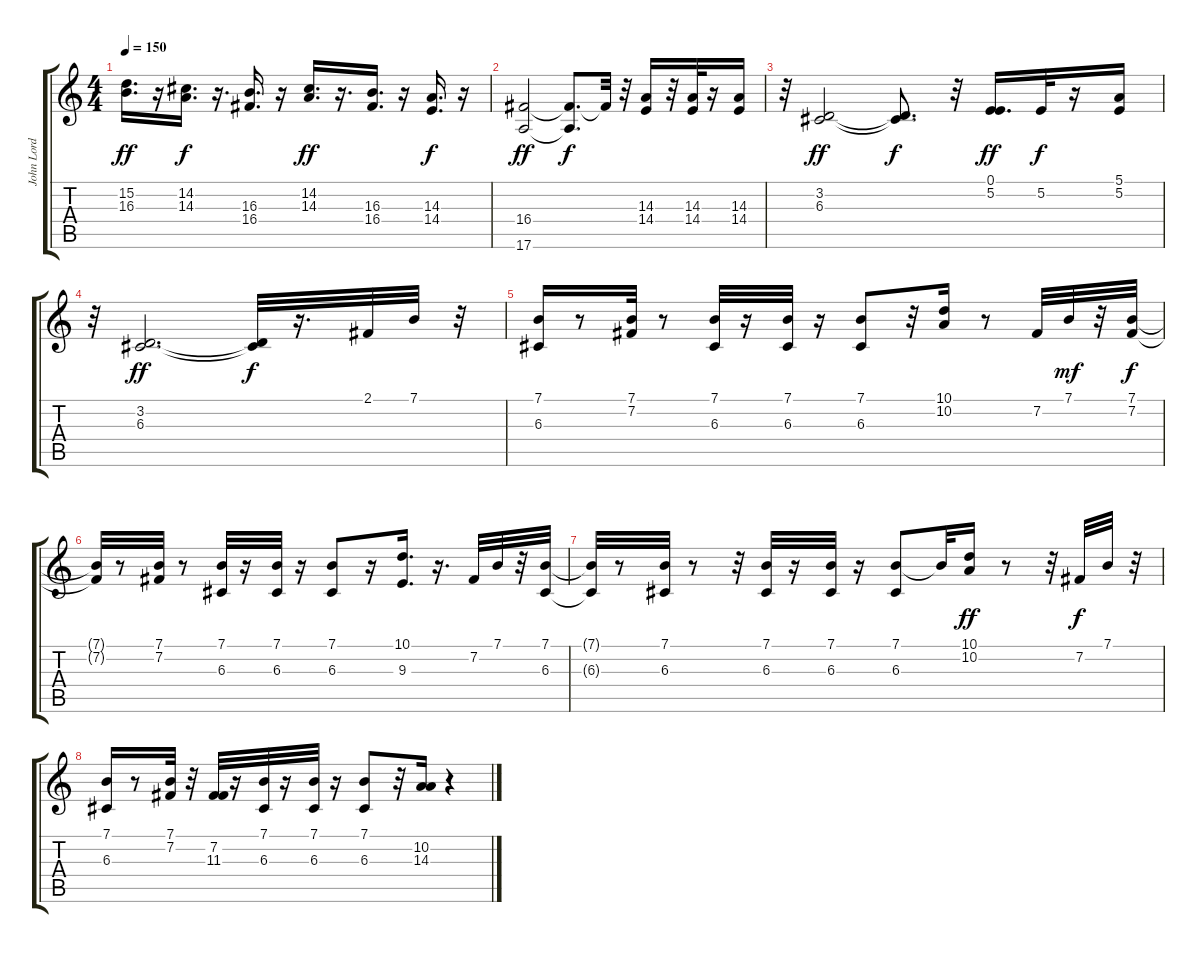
\track ("John Lord" "John Lord") {instrument rockorgan}
\staff {score tabs}
\tuning (E4 B3 G3 D3 A2 E2) {hide}
\ts (4 4)
\tempo 150
\clef g2
\ks c
(15.2 16.3).16{d dy ff} r.16 (14.2 14.3).16{d dy f} r.16{d} (16.3 16.4).16{d} r.16 (14.2 14.3).16{d dy ff} r.16{d} (16.3 16.4).16{d} r.16 (14.3 14.4).16{d dy f} r.16 |
(16.4 17.6).2{dy ff} (16.4{t} 17.6{t}).8{d dy f} 16.4{t}.32 r.32 (14.3 14.4).16 r.32 (14.3 14.4).32 r.16 (14.3 14.4).16 |
r.32 (3.2 6.3).2{dy ff} (3.2{t} 6.3{t}).8{d dy f} r.32 (0.1 5.2).16{d dy ff} 5.2.32{dy f} r.16 (5.1 5.2).16 |
r.32 (3.2 6.3).2{d dy ff} (3.2{t} 6.3{t}).32{dy f} r.16{d} 2.1.32 7.1.32 r.32 |
(7.1 6.3).16 r.8 (7.1 7.2).32 r.8 (7.1 6.3).32 r.16 (7.1 6.3).32 r.16 (7.1 6.3).8 r.32 (10.1 10.2).16 r.8 7.2.32{volume 0} 7.1.32{dy mf} r.32 (7.1 7.2).32{dy f} |
(7.1{t} 7.2{t}).32 r.8 (7.1 7.2).32 r.8 (7.1 6.3).32 r.16 (7.1 6.3).32 r.16 (7.1 6.3).8 r.16 (10.1 9.3).16{d} r.16{d} 7.2.32 7.1.32 r.32 (7.1 6.3).32 |
(7.1{t} 6.3{t}).32 r.8 (7.1 6.3).32 r.8 r.32 (7.1 6.3).32 r.16 (7.1 6.3).32 r.16 (7.1 6.3).8 7.1{t}.32 (10.1 10.2).16{dy ff} r.8 r.32 7.2.32{dy f} 7.1.32 r.32 |
(7.1 6.3).16 r.8 (7.1 7.2).32 r.32 (7.2 11.3).32 r.16 (7.1 6.3).32 r.16 (7.1 6.3).32 r.16 (7.1 6.3).8 r.32 (10.2 14.3).16 r.4
